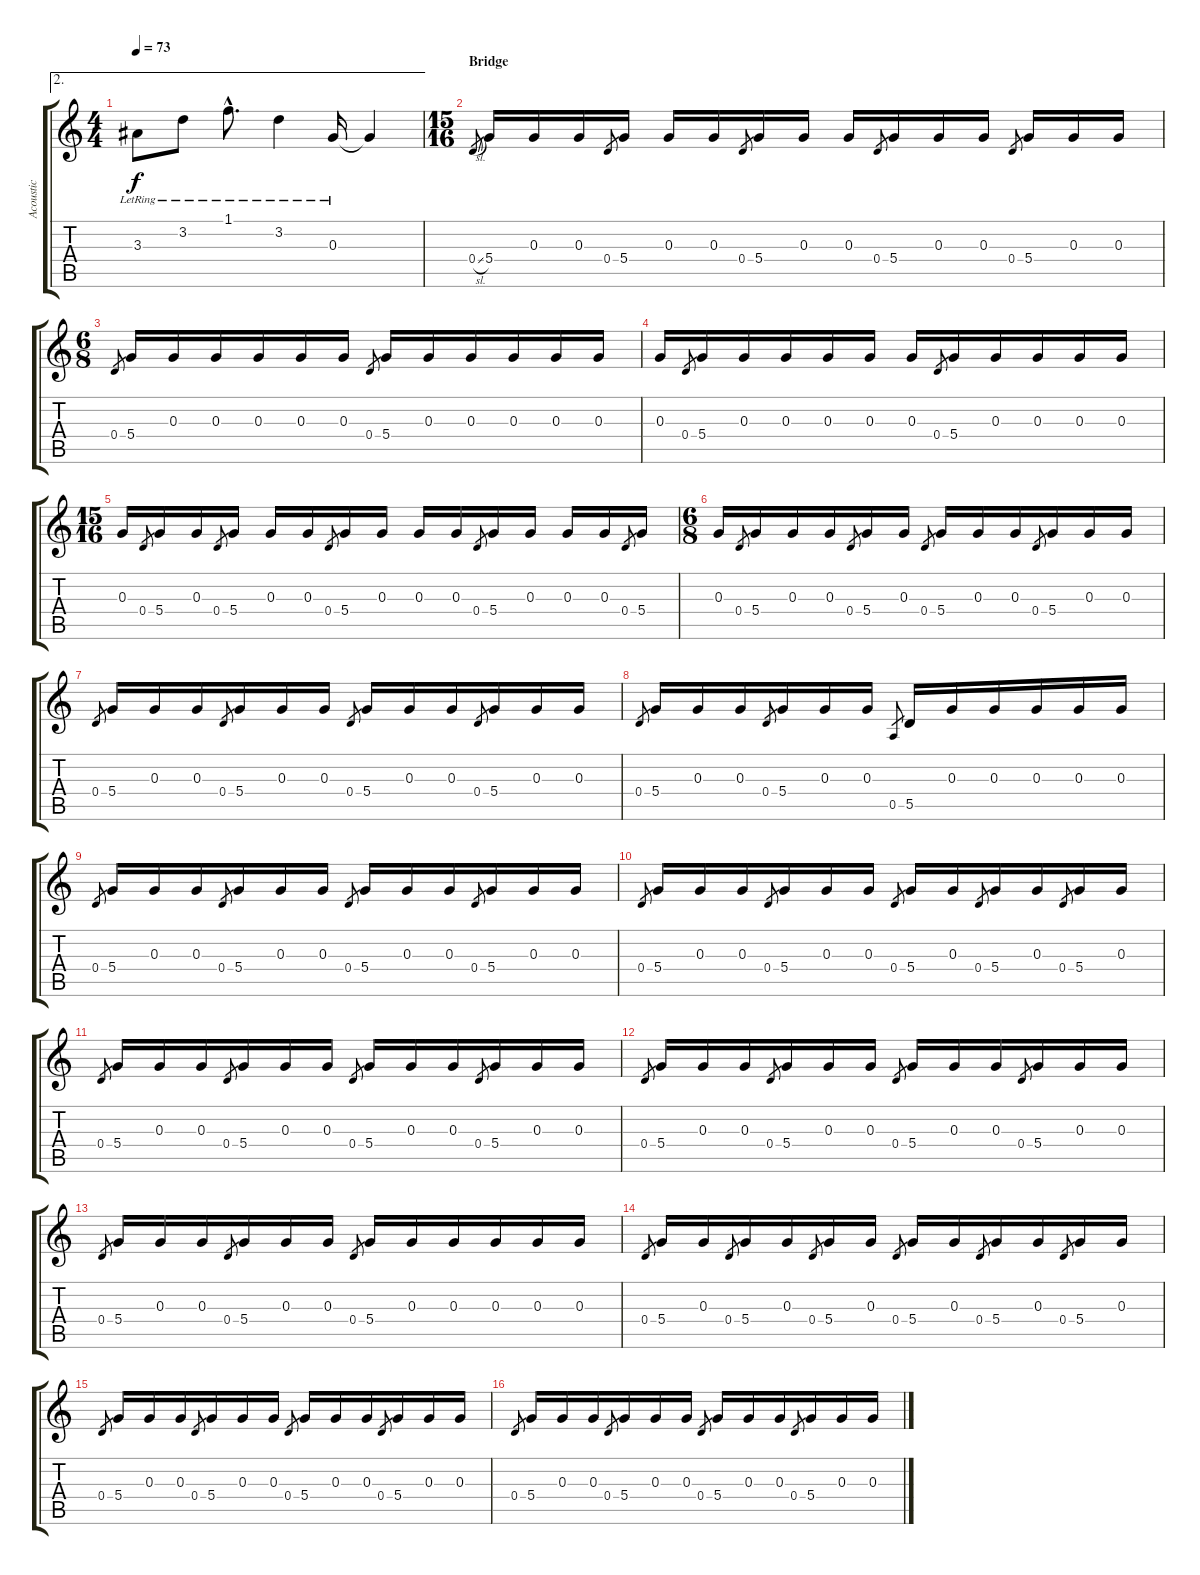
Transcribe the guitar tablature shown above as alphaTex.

\track ("Acoustic" "Acoustic") {instrument electricguitarjazz}
\staff {score tabs}
\tuning (E4 B3 G3 D3 A2 E2) {hide}
\ae 2
\ts (4 4)
\tempo 73
\clef g2
\ks c
3.3{lr}.8{dy f} 3.2{lr}.8 1.1{hac lr}.8{d} 3.2{lr}.4 0.3{lr}.16 0.3{t}.4 |
\ts (15 16)
\section ("" "Bridge")
0.4{sl}.8{gr} 5.4.16 0.3.16 0.3.16 0.4.8{gr} 5.4.16 0.3.16 0.3.16 0.4.8{gr} 5.4.16 0.3.16 0.3.16 0.4.8{gr} 5.4.16 0.3.16 0.3.16 0.4.8{gr} 5.4.16 0.3.16 0.3.16 |
\ts (6 8)
0.4.8{gr} 5.4.16 0.3.16 0.3.16 0.3.16 0.3.16 0.3.16 0.4.8{gr} 5.4.16 0.3.16 0.3.16 0.3.16 0.3.16 0.3.16 |
0.3.16 0.4.8{gr} 5.4.16 0.3.16 0.3.16 0.3.16 0.3.16 0.3.16 0.4.8{gr} 5.4.16 0.3.16 0.3.16 0.3.16 0.3.16 |
\ts (15 16)
0.3.16 0.4.8{gr} 5.4.16 0.3.16 0.4.8{gr} 5.4.16 0.3.16 0.3.16 0.4.8{gr} 5.4.16 0.3.16 0.3.16 0.3.16 0.4.8{gr} 5.4.16 0.3.16 0.3.16 0.3.16 0.4.8{gr} 5.4.16 |
\ts (6 8)
0.3.16 0.4.8{gr} 5.4.16 0.3.16 0.3.16 0.4.8{gr} 5.4.16 0.3.16 0.4.8{gr} 5.4.16 0.3.16 0.3.16 0.4.8{gr} 5.4.16 0.3.16 0.3.16 |
0.4.8{gr} 5.4.16 0.3.16 0.3.16 0.4.8{gr} 5.4.16 0.3.16 0.3.16 0.4.8{gr} 5.4.16 0.3.16 0.3.16 0.4.8{gr} 5.4.16 0.3.16 0.3.16 |
0.4.8{gr} 5.4.16 0.3.16 0.3.16 0.4.8{gr} 5.4.16 0.3.16 0.3.16 0.5.8{gr} 5.5.16 0.3.16 0.3.16 0.3.16 0.3.16 0.3.16 |
0.4.8{gr} 5.4.16 0.3.16 0.3.16 0.4.8{gr} 5.4.16 0.3.16 0.3.16 0.4.8{gr} 5.4.16 0.3.16 0.3.16 0.4.8{gr} 5.4.16 0.3.16 0.3.16 |
0.4.8{gr} 5.4.16 0.3.16 0.3.16 0.4.8{gr} 5.4.16 0.3.16 0.3.16 0.4.8{gr} 5.4.16 0.3.16 0.4.8{gr} 5.4.16 0.3.16 0.4.8{gr} 5.4.16 0.3.16 |
0.4.8{gr} 5.4.16 0.3.16 0.3.16 0.4.8{gr} 5.4.16 0.3.16 0.3.16 0.4.8{gr} 5.4.16 0.3.16 0.3.16 0.4.8{gr} 5.4.16 0.3.16 0.3.16 |
0.4.8{gr} 5.4.16 0.3.16 0.3.16 0.4.8{gr} 5.4.16 0.3.16 0.3.16 0.4.8{gr} 5.4.16 0.3.16 0.3.16 0.4.8{gr} 5.4.16 0.3.16 0.3.16 |
0.4.8{gr} 5.4.16 0.3.16 0.3.16 0.4.8{gr} 5.4.16 0.3.16 0.3.16 0.4.8{gr} 5.4.16 0.3.16 0.3.16 0.3.16 0.3.16 0.3.16 |
0.4.8{gr} 5.4.16 0.3.16 0.4.8{gr} 5.4.16 0.3.16 0.4.8{gr} 5.4.16 0.3.16 0.4.8{gr} 5.4.16 0.3.16 0.4.8{gr} 5.4.16 0.3.16 0.4.8{gr} 5.4.16 0.3.16 |
0.4.8{gr} 5.4.16 0.3.16 0.3.16 0.4.8{gr} 5.4.16 0.3.16 0.3.16 0.4.8{gr} 5.4.16 0.3.16 0.3.16 0.4.8{gr} 5.4.16 0.3.16 0.3.16 |
0.4.8{gr} 5.4.16 0.3.16 0.3.16 0.4.8{gr} 5.4.16 0.3.16 0.3.16 0.4.8{gr} 5.4.16 0.3.16 0.3.16 0.4.8{gr} 5.4.16 0.3.16 0.3.16
